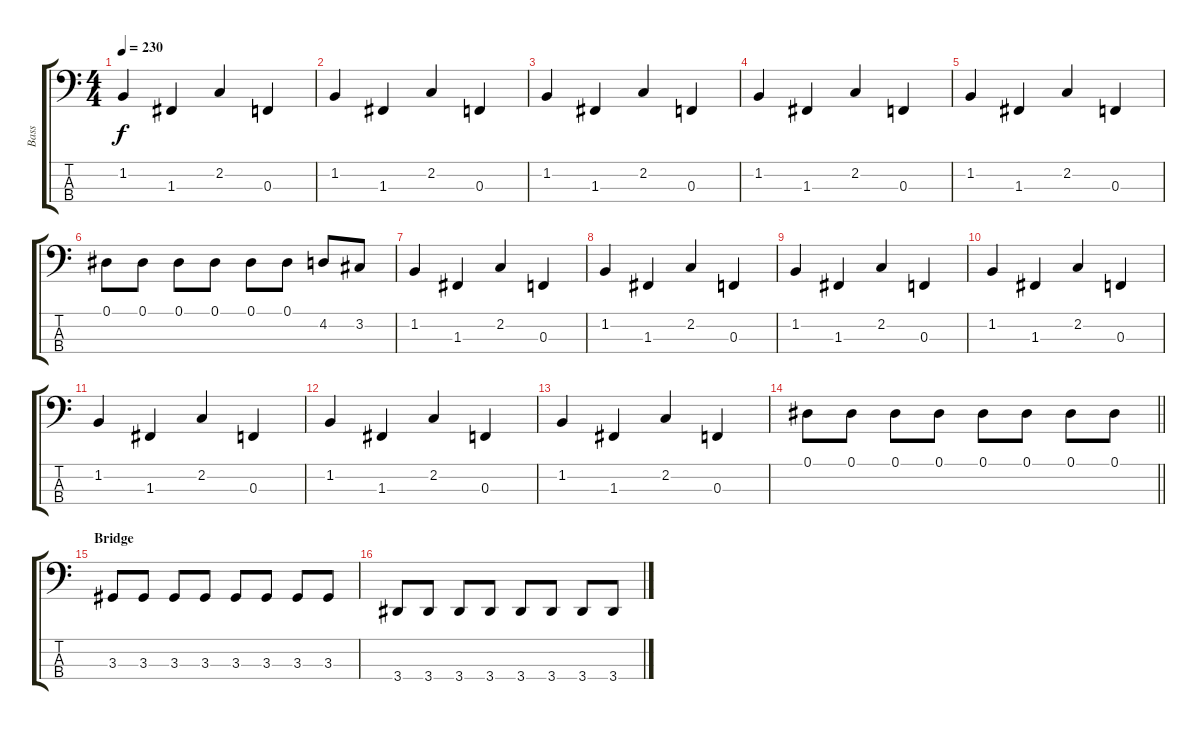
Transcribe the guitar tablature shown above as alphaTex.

\track ("Bass" "Bass") {instrument electricbasspick}
\staff {score tabs}
\tuning (Eb2 Bb1 F1 C1) {hide}
\ts (4 4)
\tempo 230
\clef f4
\ks c
1.2.4{dy f} 1.3.4 2.2.4 0.3.4 |
1.2.4 1.3.4 2.2.4 0.3.4 |
1.2.4 1.3.4 2.2.4 0.3.4 |
1.2.4 1.3.4 2.2.4 0.3.4 |
1.2.4 1.3.4 2.2.4 0.3.4 |
0.1.8 0.1.8 0.1.8 0.1.8 0.1.8 0.1.8 4.2.8 3.2.8 |
1.2.4 1.3.4 2.2.4 0.3.4 |
1.2.4 1.3.4 2.2.4 0.3.4 |
1.2.4 1.3.4 2.2.4 0.3.4 |
1.2.4 1.3.4 2.2.4 0.3.4 |
1.2.4 1.3.4 2.2.4 0.3.4 |
1.2.4 1.3.4 2.2.4 0.3.4 |
1.2.4 1.3.4 2.2.4 0.3.4 |
\barLineRight lightlight
0.1.8 0.1.8 0.1.8 0.1.8 0.1.8 0.1.8 0.1.8 0.1.8 |
\section ("" "Bridge")
3.3.8 3.3.8 3.3.8 3.3.8 3.3.8 3.3.8 3.3.8 3.3.8 |
3.4.8 3.4.8 3.4.8 3.4.8 3.4.8 3.4.8 3.4.8 3.4.8
